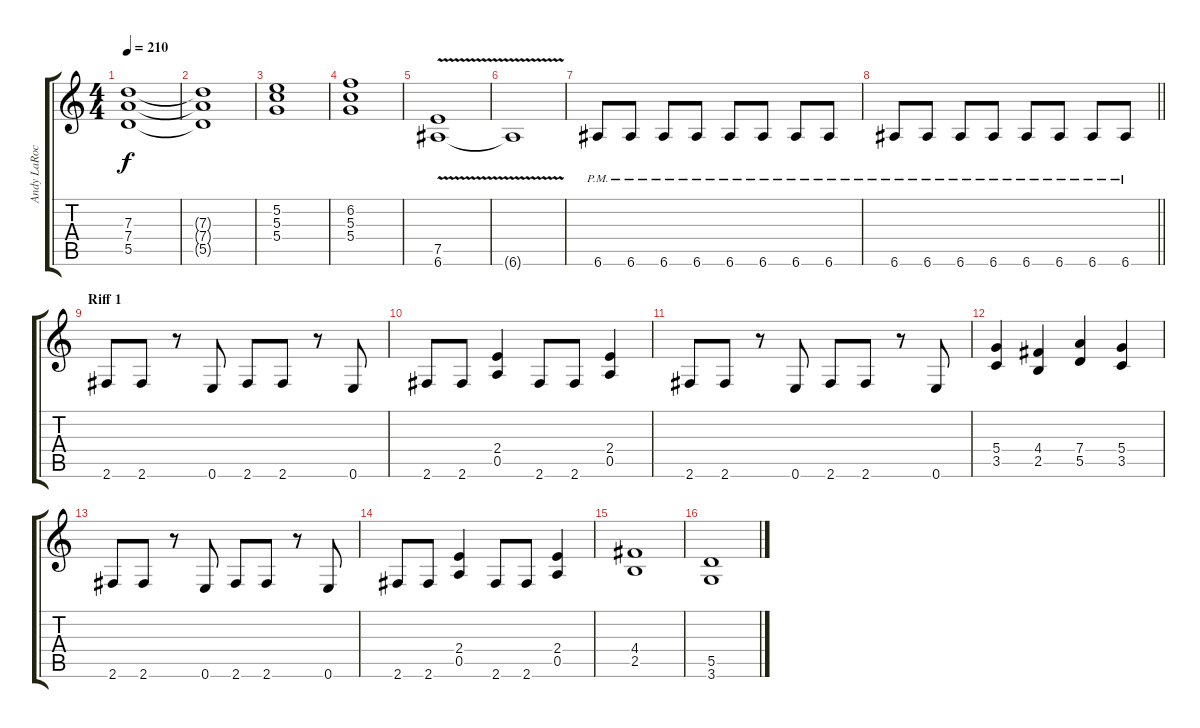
\track ("Andy LaRocque" "Andy LaRoc") {instrument distortionguitar}
\staff {score tabs}
\tuning (E4 B3 G3 D3 A2 E2) {hide}
\ts (4 4)
\tempo 210
\clef g2
\ks c
(7.3 7.4 5.5).1{dy f} |
(7.3{t} 7.4{t} 5.5{t}).1 |
(5.2 5.3 5.4).1 |
(6.2 5.3 5.4).1 |
(7.5 6.6{v}).1 |
6.6{t}.1 |
6.6{pm}.8 6.6{pm}.8 6.6{pm}.8 6.6{pm}.8 6.6{pm}.8 6.6{pm}.8 6.6{pm}.8 6.6{pm}.8 |
\barLineRight lightlight
6.6{pm}.8 6.6{pm}.8 6.6{pm}.8 6.6{pm}.8 6.6{pm}.8 6.6{pm}.8 6.6{pm}.8 6.6{pm}.8 |
\section ("" "Riff 1")
2.6.8 2.6.8 r.8 0.6.8 2.6.8 2.6.8 r.8 0.6.8 |
2.6.8 2.6.8 (2.4 0.5).4 2.6.8 2.6.8 (2.4 0.5).4 |
2.6.8 2.6.8 r.8 0.6.8 2.6.8 2.6.8 r.8 0.6.8 |
(5.4 3.5).4 (4.4 2.5).4 (7.4 5.5).4 (5.4 3.5).4 |
2.6.8 2.6.8 r.8 0.6.8 2.6.8 2.6.8 r.8 0.6.8 |
2.6.8 2.6.8 (2.4 0.5).4 2.6.8 2.6.8 (2.4 0.5).4 |
(4.4 2.5).1 |
(5.5 3.6).1
